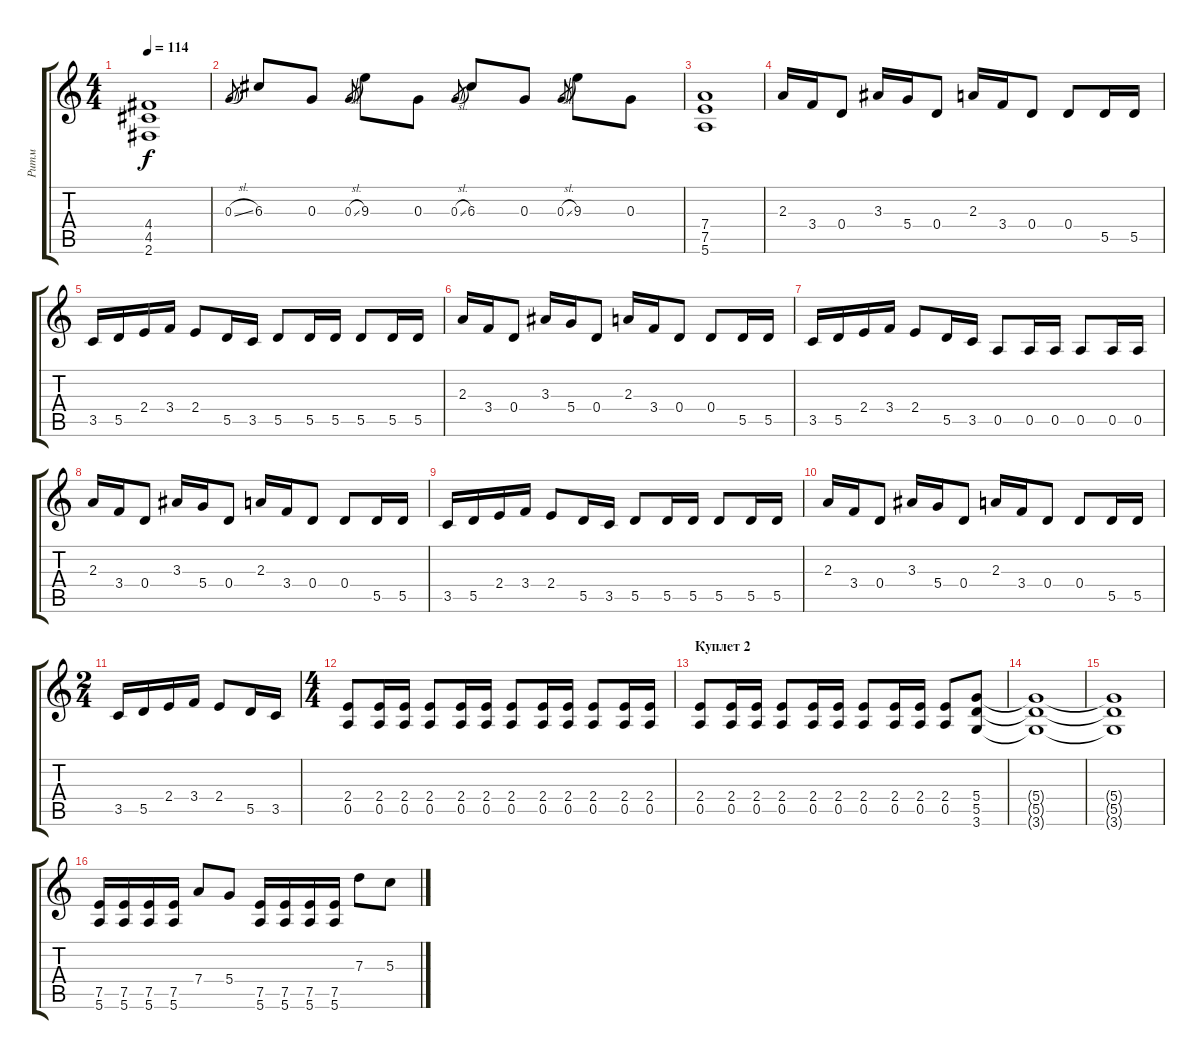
\track ("Ритм" "Ритм") {instrument distortionguitar}
\staff {score tabs}
\tuning (E4 B3 G3 D3 A2 E2) {hide}
\ts (4 4)
\tempo 114
\clef g2
\ks c
(4.4{t} 4.5{t} 2.6{t}).1{dy f} |
0.3{sl}.8{gr} 6.3.8 0.3.8 0.3{sl}.8{gr} 9.3.8 0.3.8 0.3{sl}.8{gr} 6.3.8 0.3.8 0.3{sl}.8{gr} 9.3.8 0.3.8 |
(7.4 7.5 5.6).1 |
2.3.16 3.4.16 0.4.8 3.3.16 5.4.16 0.4.8 2.3.16 3.4.16 0.4.8 0.4.8 5.5.16 5.5.16 |
3.5.16 5.5.16 2.4.16 3.4.16 2.4.8 5.5.16 3.5.16 5.5.8 5.5.16 5.5.16 5.5.8 5.5.16 5.5.16 |
2.3.16 3.4.16 0.4.8 3.3.16 5.4.16 0.4.8 2.3.16 3.4.16 0.4.8 0.4.8 5.5.16 5.5.16 |
3.5.16 5.5.16 2.4.16 3.4.16 2.4.8 5.5.16 3.5.16 0.5.8 0.5.16 0.5.16 0.5.8 0.5.16 0.5.16 |
2.3.16 3.4.16 0.4.8 3.3.16 5.4.16 0.4.8 2.3.16 3.4.16 0.4.8 0.4.8 5.5.16 5.5.16 |
3.5.16 5.5.16 2.4.16 3.4.16 2.4.8 5.5.16 3.5.16 5.5.8 5.5.16 5.5.16 5.5.8 5.5.16 5.5.16 |
2.3.16 3.4.16 0.4.8 3.3.16 5.4.16 0.4.8 2.3.16 3.4.16 0.4.8 0.4.8 5.5.16 5.5.16 |
\ts (2 4)
3.5.16 5.5.16 2.4.16 3.4.16 2.4.8 5.5.16 3.5.16 |
\ts (4 4)
(2.4 0.5).8 (2.4 0.5).16 (2.4 0.5).16 (2.4 0.5).8 (2.4 0.5).16 (2.4 0.5).16 (2.4 0.5).8 (2.4 0.5).16 (2.4 0.5).16 (2.4 0.5).8 (2.4 0.5).16 (2.4 0.5).16 |
\section ("" "Куплет 2")
(2.4 0.5).8 (2.4 0.5).16 (2.4 0.5).16 (2.4 0.5).8 (2.4 0.5).16 (2.4 0.5).16 (2.4 0.5).8 (2.4 0.5).16 (2.4 0.5).16 (2.4 0.5).8 (5.4 5.5 3.6).8 |
(5.4{t} 5.5{t} 3.6{t}).1 |
(5.4{t} 5.5{t} 3.6{t}).1 |
(7.5 5.6).16 (7.5 5.6).16 (7.5 5.6).16 (7.5 5.6).16 7.4.8 5.4.8 (7.5 5.6).16 (7.5 5.6).16 (7.5 5.6).16 (7.5 5.6).16 7.3.8 5.3.8
